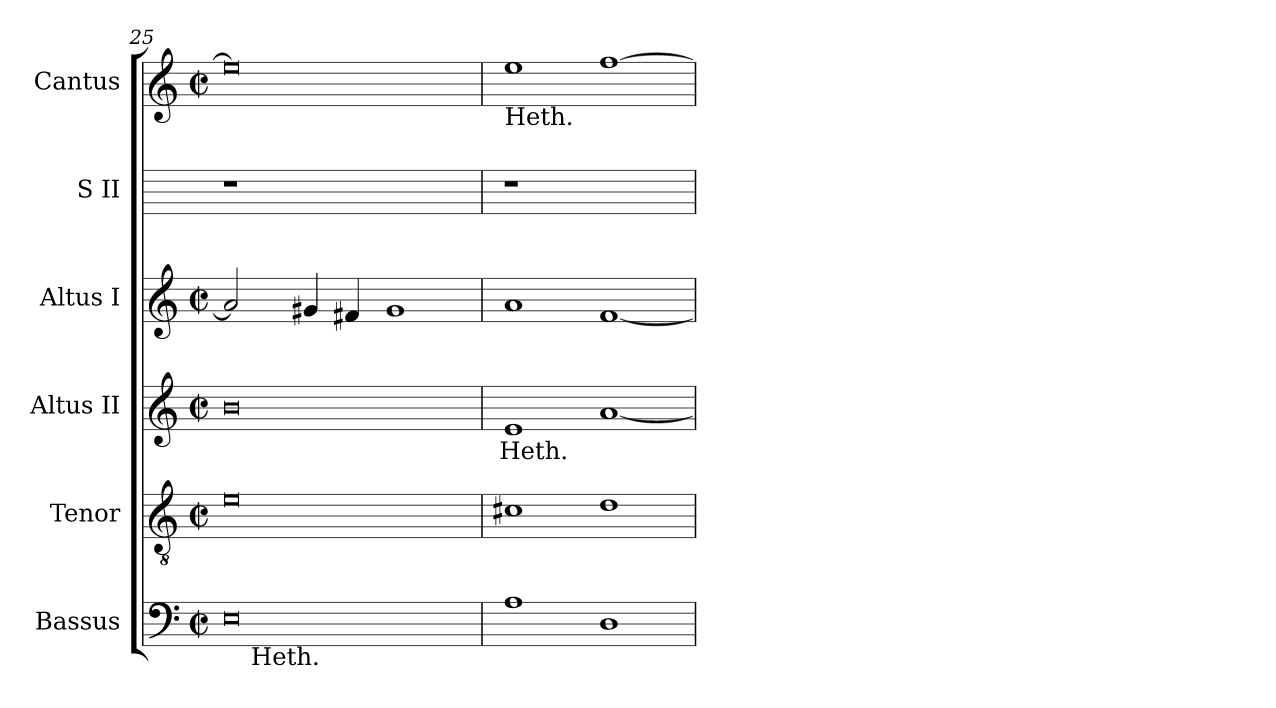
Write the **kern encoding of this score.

**kern	**kern	**kern	**text	**kern	**kern	**kern
*part6	*part5	*part4	*part4	*part3	*part2	*part1
*staff6	*staff5	*staff4	*staff4	*staff3	*staff2	*staff1
*I"Bassus	*I"Tenor	*I"Altus II	*	*I"Altus I	*I"S II	*I"Cantus
*I'B	*I'T	*I'A II	*	*I'A I	*	*
*clefF4	*clefGv2	*clefG2	*	*clefG2	*	*clefG2
*M2/2	*M2/2	*M2/2	*	*M2/2	*	*M2/2
*met(c|)	*met(c|)	*met(c|)	*	*met(c|)	*	*met(c|)
=25	=25	=25	=25	=25	=25	=25
*^	*	*	*	*	*	*
0E	8ryy	0e	0b	.	2a/]	1r	0ee]
!	!LO:TX:b:t=Heth.	!	!	!	!	!	!
.	1...ryy	.	.	.	.	.	.
.	.	.	.	.	4g#X/	.	.
.	.	.	.	.	4f#X/	.	.
.	.	.	.	.	1g#	1ryy	.
=26	=26	=26	=26	=26	=26	=26	=26
!	!	!	!	!	!	!	!LO:TX:b:t=Heth.
!	!	!	!	!LO:LY:b	!	!	!
*v	*v	*	*	*	*	*	*
1A	1c#X	1e	Heth.	1a	1r	1ee
1D	1d	[<1a	.	[<1f	1ryy	[>1ff
=	=	=	=	=	=	=
*-	*-	*-	*-	*-	*-	*-
